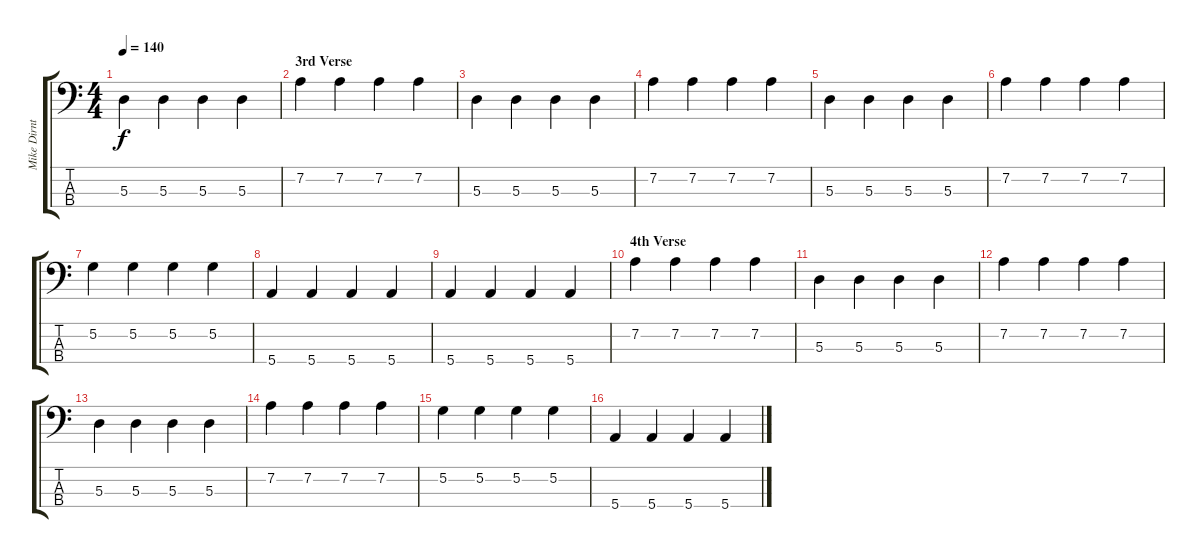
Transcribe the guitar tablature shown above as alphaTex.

\track ("Mike Dirnt (Bass)" "Mike Dirnt") {instrument electricbasspick}
\staff {score tabs}
\tuning (G2 D2 A1 E1) {hide}
\ts (4 4)
\tempo 140
\clef f4
\ks c
5.3.4{dy f} 5.3.4 5.3.4 5.3.4 |
\section ("" "3rd Verse")
7.2.4 7.2.4 7.2.4 7.2.4 |
5.3.4 5.3.4 5.3.4 5.3.4 |
7.2.4 7.2.4 7.2.4 7.2.4 |
5.3.4 5.3.4 5.3.4 5.3.4 |
7.2.4 7.2.4 7.2.4 7.2.4 |
5.2.4 5.2.4 5.2.4 5.2.4 |
5.4.4 5.4.4 5.4.4 5.4.4 |
5.4.4 5.4.4 5.4.4 5.4.4 |
\section ("" "4th Verse")
7.2.4 7.2.4 7.2.4 7.2.4 |
5.3.4 5.3.4 5.3.4 5.3.4 |
7.2.4 7.2.4 7.2.4 7.2.4 |
5.3.4 5.3.4 5.3.4 5.3.4 |
7.2.4 7.2.4 7.2.4 7.2.4 |
5.2.4 5.2.4 5.2.4 5.2.4 |
5.4.4 5.4.4 5.4.4 5.4.4
